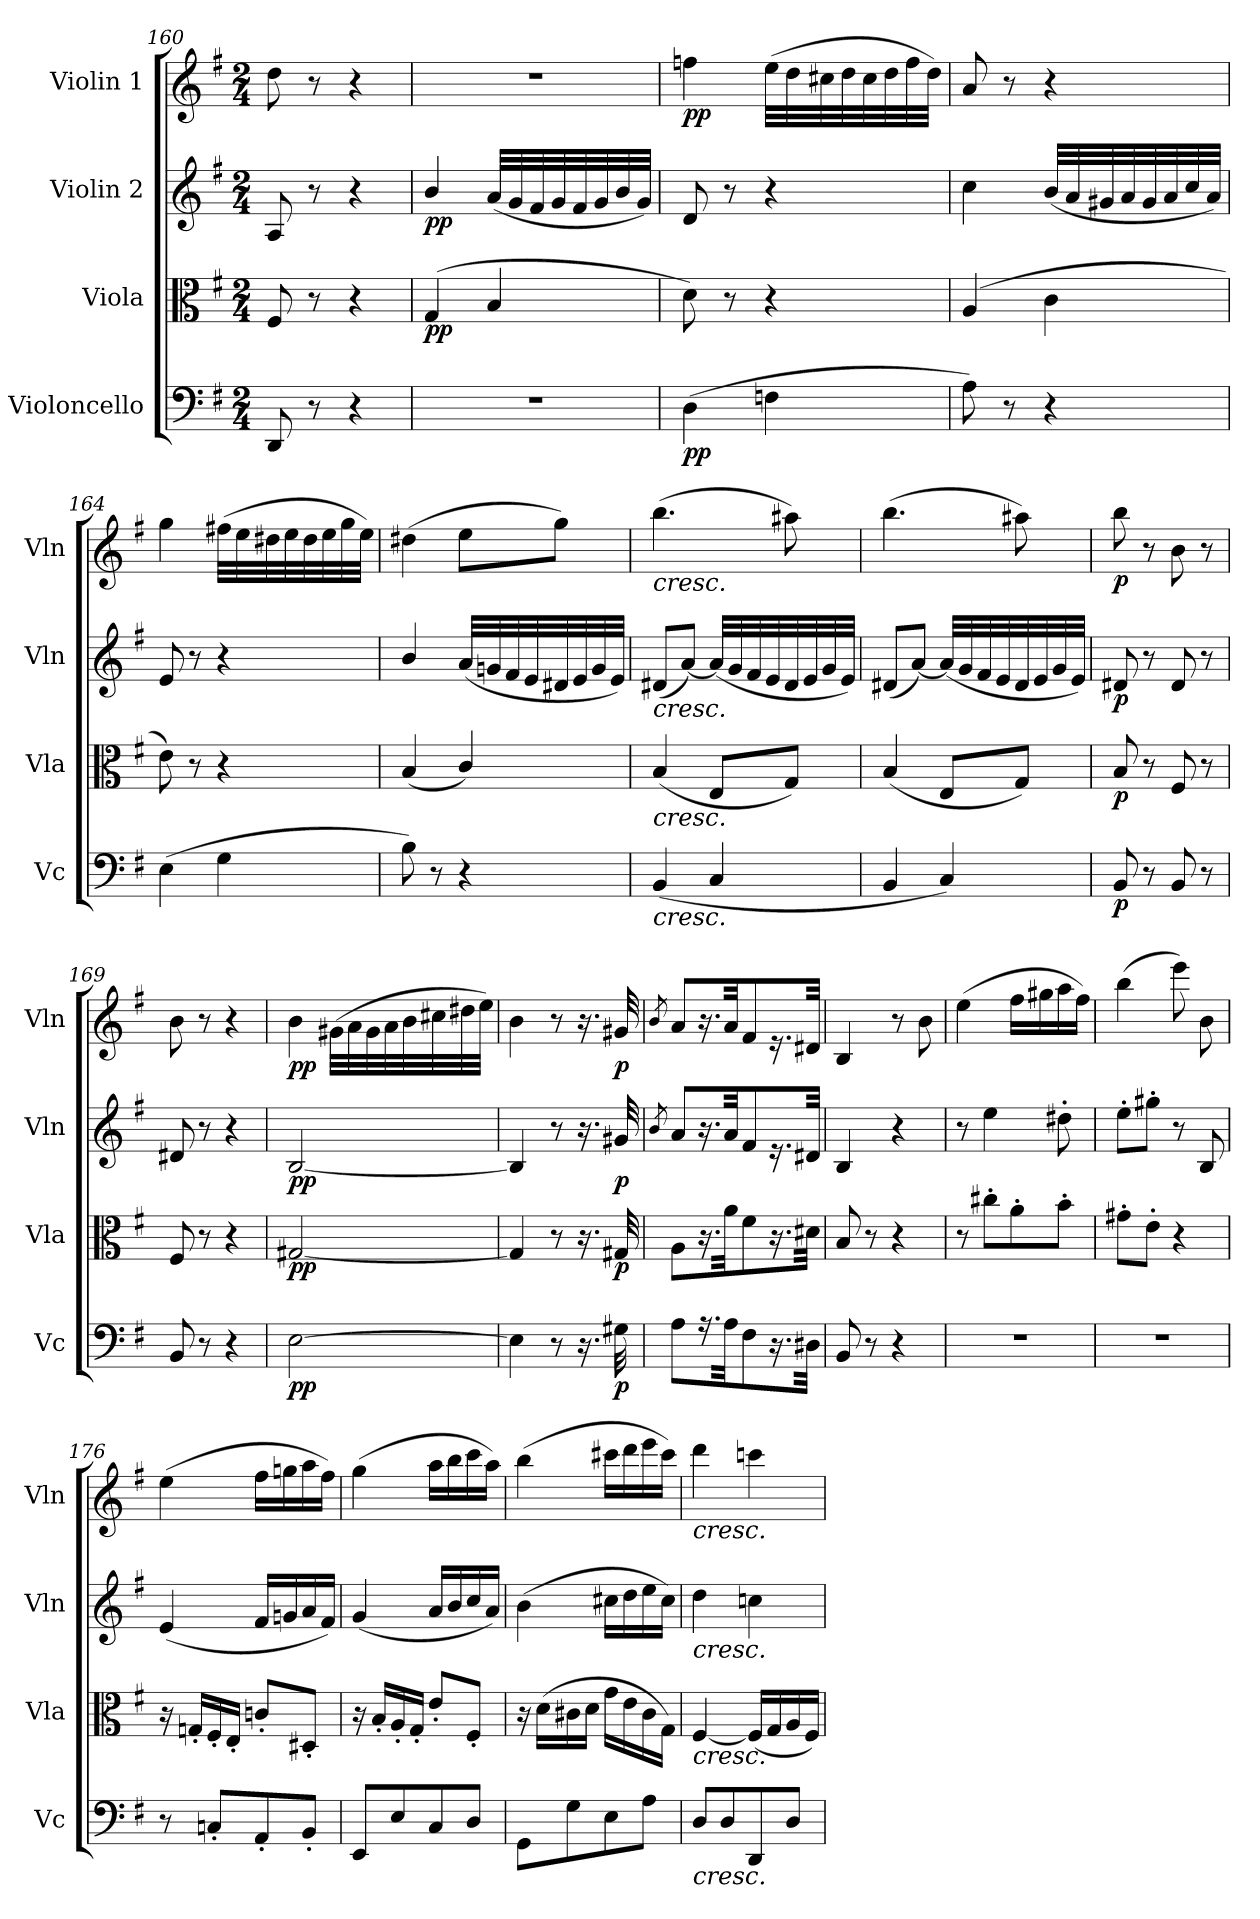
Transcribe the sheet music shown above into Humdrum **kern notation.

**kern	**dynam	**kern	**dynam	**kern	**dynam	**kern	**dynam
*part4	*part4	*part3	*part3	*part2	*part2	*part1	*part1
*staff4	*staff4	*staff3	*staff3	*staff2	*staff2	*staff1	*staff1
*I"Violoncello	*	*I"Viola	*	*I"Violin 2	*	*I"Violin 1	*
*I'Vc	*	*I'Vla	*	*I'Vln	*	*I'Vln	*
*clefF4	*	*clefC3	*	*clefG2	*	*clefG2	*
*k[f#]	*	*k[f#]	*	*k[f#]	*	*k[f#]	*
*M2/4	*	*M2/4	*	*M2/4	*	*M2/4	*
=160	=160	=160	=160	=160	=160	=160	=160
8DD/	.	8F#/	.	8A/	.	8dd\	.
8r	.	8r	.	8r	.	8r	.
4r	.	4r	.	4r	.	4r	.
!!LO:PB:g=z
=161	=161	=161	=161	=161	=161	=161	=161
!	!	!	!LO:DY:b	!	!LO:DY:b	!	!
2r	.	(>4G/	pp	4b/	pp	2r	.
.	.	4B/	.	(32a/LLL	.	.	.
.	.	.	.	32g/	.	.	.
.	.	.	.	32f#/	.	.	.
.	.	.	.	32g/	.	.	.
.	.	.	.	32f#/	.	.	.
.	.	.	.	32g/	.	.	.
.	.	.	.	32b/	.	.	.
.	.	.	.	32g/JJJ)	.	.	.
=162	=162	=162	=162	=162	=162	=162	=162
!	!LO:DY:b	!	!	!	!	!	!LO:DY:b
(4D\	pp	8d\)	.	8d/	.	4ffn\	pp
.	.	8r	.	8r	.	.	.
4Fn\	.	4r	.	4r	.	(32ee\LLL	.
.	.	.	.	.	.	32dd\	.
.	.	.	.	.	.	32cc#X\	.
.	.	.	.	.	.	32dd\	.
.	.	.	.	.	.	32cc#\	.
.	.	.	.	.	.	32dd\	.
.	.	.	.	.	.	32ff\	.
.	.	.	.	.	.	32dd\JJJ)	.
=163	=163	=163	=163	=163	=163	=163	=163
8A\)	.	(4A/	.	4cc\	.	8a/	.
8r	.	.	.	.	.	8r	.
4r	.	4c\	.	(32b/LLL	.	4r	.
.	.	.	.	32a/	.	.	.
.	.	.	.	32g#X/	.	.	.
.	.	.	.	32a/	.	.	.
.	.	.	.	32g#/	.	.	.
.	.	.	.	32a/	.	.	.
.	.	.	.	32cc/	.	.	.
.	.	.	.	32a/JJJ)	.	.	.
=164	=164	=164	=164	=164	=164	=164	=164
(4E\	.	8e\)	.	8e/	.	4gg\	.
.	.	8r	.	8r	.	.	.
4G\	.	4r	.	4r	.	(32ff#X\LLL	.
.	.	.	.	.	.	32ee\	.
.	.	.	.	.	.	32dd#X\	.
.	.	.	.	.	.	32ee\	.
.	.	.	.	.	.	32dd#\	.
.	.	.	.	.	.	32ee\	.
.	.	.	.	.	.	32gg\	.
.	.	.	.	.	.	32ee\JJJ)	.
!!LO:LB:g=z
=165	=165	=165	=165	=165	=165	=165	=165
8B\)	.	(4B/	.	4b/	.	(4dd#X\	.
8r	.	.	.	.	.	.	.
4r	.	4c/)	.	(32a/LLL	.	8ee\L	.
.	.	.	.	32gn/	.	.	.
.	.	.	.	32f#/	.	.	.
.	.	.	.	32e/	.	.	.
.	.	.	.	32d#X/	.	8gg\J)	.
.	.	.	.	32e/	.	.	.
.	.	.	.	32g/	.	.	.
.	.	.	.	32e/JJJ)	.	.	.
=166	=166	=166	=166	=166	=166	=166	=166
!	!	!	!	!	!	!LO:TX:b:i:t=cresc.	!
!	!	!	!	!LO:TX:b:i:t=cresc.	!	!	!
!	!	!LO:TX:b:i:t=cresc.	!	!	!	!	!
!LO:TX:b:i:t=cresc.	!	!	!	!	!	!	!
(<4BB/	.	(4B/	.	(8d#X/L	.	(4.bb\	.
.	.	.	.	[8a/J)	.	.	.
4C/	.	8E/L	.	(32a/LLL]	.	.	.
.	.	.	.	32g/	.	.	.
.	.	.	.	32f#/	.	.	.
.	.	.	.	32e/	.	.	.
.	.	8G/J)	.	32d#/	.	8aa#X\)	.
.	.	.	.	32e/	.	.	.
.	.	.	.	32g/	.	.	.
.	.	.	.	32e/JJJ)	.	.	.
!!LO:LB:g=z
=167	=167	=167	=167	=167	=167	=167	=167
4BB/	.	(4B/	.	(8d#X/L	.	(4.bb\	.
.	.	.	.	[8a/J)	.	.	.
4C/)	.	8E/L	.	(32a/LLL]	.	.	.
.	.	.	.	32g/	.	.	.
.	.	.	.	32f#/	.	.	.
.	.	.	.	32e/	.	.	.
.	.	8G/J)	.	32d#/	.	8aa#X\)	.
.	.	.	.	32e/	.	.	.
.	.	.	.	32g/	.	.	.
.	.	.	.	32e/JJJ)	.	.	.
=168	=168	=168	=168	=168	=168	=168	=168
!	!LO:DY:b	!	!LO:DY:b	!	!LO:DY:b	!	!LO:DY:b
8BB/	p	8B/	p	8d#X/	p	8bb\	p
8r	.	8r	.	8r	.	8r	.
8BB/	.	8F#/	.	8d#/	.	8b\	.
8r	.	8r	.	8r	.	8r	.
=169	=169	=169	=169	=169	=169	=169	=169
8BB/	.	8F#/	.	8d#X/	.	8b\	.
8r	.	8r	.	8r	.	8r	.
4r	.	4r	.	4r	.	4r	.
=170	=170	=170	=170	=170	=170	=170	=170
!	!LO:DY:b	!	!LO:DY:b	!	!LO:DY:b	!	!LO:DY:b
[2E\	pp	[2G#X/	pp	[2B/	pp	4b\	pp
.	.	.	.	.	.	(32g#X\LLL	.
.	.	.	.	.	.	32a\	.
.	.	.	.	.	.	32g#\	.
.	.	.	.	.	.	32a\	.
.	.	.	.	.	.	32b\	.
.	.	.	.	.	.	32cc#X\	.
.	.	.	.	.	.	32dd#X\	.
.	.	.	.	.	.	32ee\JJJ)	.
=171	=171	=171	=171	=171	=171	=171	=171
4E\]	.	4G#/]	.	4B/]	.	4b\	.
8r	.	8r	.	8r	.	8r	.
16.r	.	16.r	.	16.r	.	16.r	.
!	!LO:DY:b	!	!LO:DY:b	!	!LO:DY:b	!	!LO:DY:b
32G#X\	p	32G#X/	p	32g#X/	p	32g#X/	p
=172	=172	=172	=172	=172	=172	=172	=172
.	.	.	.	8qb/	.	8qb/	.
8A\L	.	8A\L	.	8a/L	.	8a/L	.
16.r	.	16.r	.	16.r	.	16.r	.
32A\JJk	.	32a\JJk	.	32a/JJk	.	32a/JJk	.
8F#\L	.	8f#\L	.	8f#/L	.	8f#/L	.
16.r	.	16.r	.	16.r	.	16.r	.
32D#X\JJk	.	32d#X\JJk	.	32d#X/JJk	.	32d#X/JJk	.
=173	=173	=173	=173	=173	=173	=173	=173
8BB/	.	8B/	.	4B/	.	4B/	.
8r	.	8r	.	.	.	.	.
4r	.	4r	.	4r	.	8r	.
.	.	.	.	.	.	8b\	.
!!LO:LB:g=z
=174	=174	=174	=174	=174	=174	=174	=174
2r	.	8r	.	8r	.	(4ee\	.
.	.	8cc#X'\L	.	4ee\	.	.	.
.	.	8a'\	.	.	.	16ff#\LL	.
.	.	.	.	.	.	16gg#X\	.
.	.	8b'\J	.	8dd#X'\	.	16aa\	.
.	.	.	.	.	.	16ff#\JJ)	.
=175	=175	=175	=175	=175	=175	=175	=175
2r	.	8g#X'\L	.	8ee'\L	.	(4bb\	.
.	.	8e'\J	.	8gg#X'\J	.	.	.
.	.	4r	.	8r	.	8eee\)	.
.	.	.	.	8B/	.	8b\	.
=176	=176	=176	=176	=176	=176	=176	=176
8r	.	16r	.	(4e/	.	(4ee\	.
.	.	16Gn'/LL	.	.	.	.	.
8Cn'/L	.	16F#'/	.	.	.	.	.
.	.	16E'/JJ	.	.	.	.	.
8AA'/	.	8cn'/L	.	16f#/LL	.	16ff#\LL	.
.	.	.	.	16gn/	.	16ggn\	.
8BB'/J	.	8D#X'/J	.	16a/	.	16aa\	.
.	.	.	.	16f#/JJ)	.	16ff#\JJ)	.
!!LO:LB:g=z
=177	=177	=177	=177	=177	=177	=177	=177
8EE/L	.	16r	.	(4g/	.	(4gg\	.
.	.	16B'/LL	.	.	.	.	.
8E/	.	16A'/	.	.	.	.	.
.	.	16G'/JJ	.	.	.	.	.
8C/	.	8e'/L	.	16a/LL	.	16aa\LL	.
.	.	.	.	16b/	.	16bb\	.
8D/J	.	8F#'/J	.	16cc/	.	16ccc\	.
.	.	.	.	16a/JJ)	.	16aa\JJ)	.
=178	=178	=178	=178	=178	=178	=178	=178
8GG\L	.	16r	.	(4b\	.	(4bb\	.
.	.	(16d\LL	.	.	.	.	.
8G\	.	16c#X\	.	.	.	.	.
.	.	16d\JJ	.	.	.	.	.
8E\	.	16g\LL	.	16cc#X\LL	.	16ccc#X\LL	.
.	.	16e\	.	16dd\	.	16ddd\	.
8A\J	.	16c#\	.	16ee\	.	16eee\	.
.	.	16G\JJ)	.	16cc#\JJ)	.	16ccc#\JJ)	.
=179	=179	=179	=179	=179	=179	=179	=179
!	!	!	!	!	!	!LO:TX:b:i:t=cresc.	!
!	!	!	!	!LO:TX:b:i:t=cresc.	!	!	!
!	!	!LO:TX:b:i:t=cresc.	!	!	!	!	!
!LO:TX:b:i:t=cresc.	!	!	!	!	!	!	!
8D/L	.	[4F#/	.	4dd\	.	4ddd\	.
8D/	.	.	.	.	.	.	.
8DD/	.	(16F#/LL]	.	4ccn\	.	4cccn\	.
.	.	16G/	.	.	.	.	.
8D/J	.	16A/	.	.	.	.	.
.	.	16F#/JJ)	.	.	.	.	.
=	=	=	=	=	=	=	=
*-	*-	*-	*-	*-	*-	*-	*-
